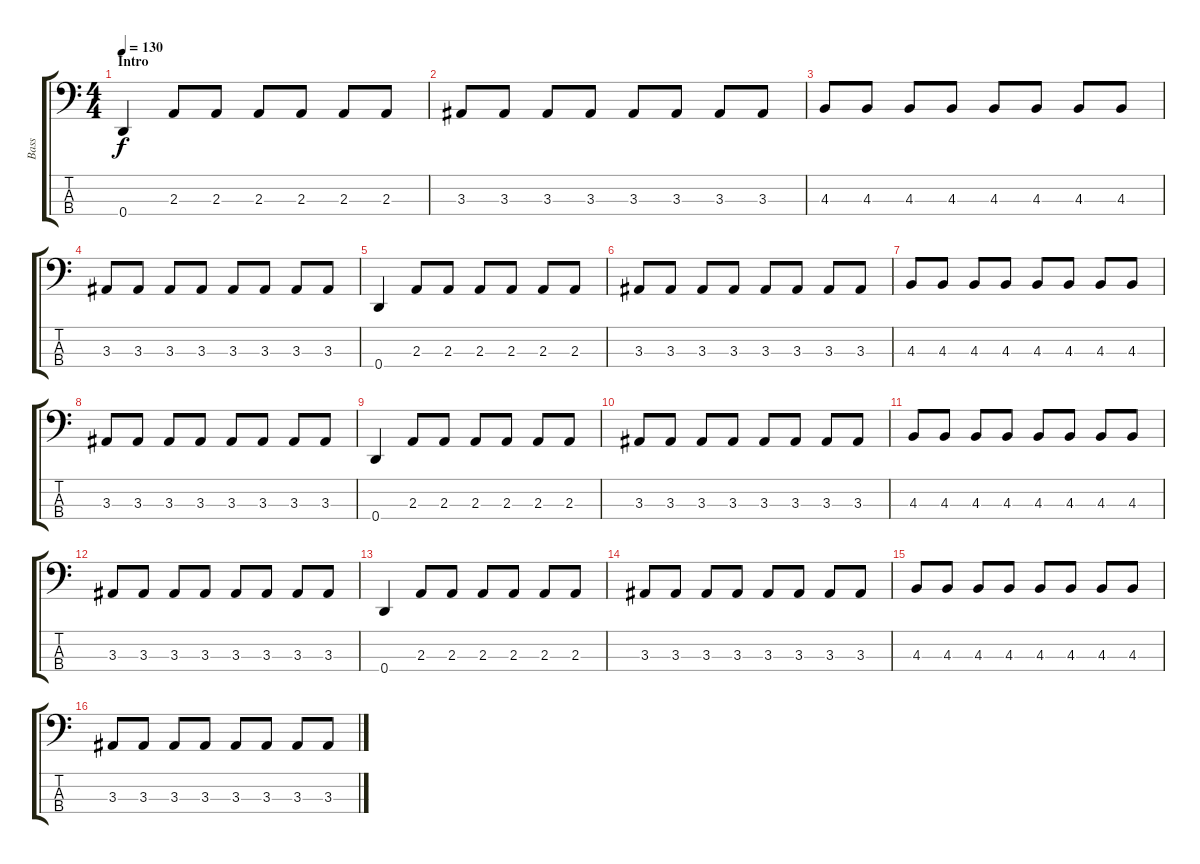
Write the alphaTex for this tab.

\track ("Bass" "Bass") {instrument electricbassfinger}
\staff {score tabs}
\tuning (G2 C2 G1 D1) {hide}
\ts (4 4)
\section ("" "Intro")
\tempo 130
\clef f4
\ks c
0.4.4{dy f instrument electricbassfinger} 2.3.8 2.3.8 2.3.8 2.3.8 2.3.8 2.3.8 |
3.3.8 3.3.8 3.3.8 3.3.8 3.3.8 3.3.8 3.3.8 3.3.8 |
4.3.8 4.3.8 4.3.8 4.3.8 4.3.8 4.3.8 4.3.8 4.3.8 |
3.3.8 3.3.8 3.3.8 3.3.8 3.3.8 3.3.8 3.3.8 3.3.8 |
0.4.4 2.3.8 2.3.8 2.3.8 2.3.8 2.3.8 2.3.8 |
3.3.8 3.3.8 3.3.8 3.3.8 3.3.8 3.3.8 3.3.8 3.3.8 |
4.3.8 4.3.8 4.3.8 4.3.8 4.3.8 4.3.8 4.3.8 4.3.8 |
3.3.8 3.3.8 3.3.8 3.3.8 3.3.8 3.3.8 3.3.8 3.3.8 |
0.4.4 2.3.8 2.3.8 2.3.8 2.3.8 2.3.8 2.3.8 |
3.3.8 3.3.8 3.3.8 3.3.8 3.3.8 3.3.8 3.3.8 3.3.8 |
4.3.8 4.3.8 4.3.8 4.3.8 4.3.8 4.3.8 4.3.8 4.3.8 |
3.3.8 3.3.8 3.3.8 3.3.8 3.3.8 3.3.8 3.3.8 3.3.8 |
0.4.4 2.3.8 2.3.8 2.3.8 2.3.8 2.3.8 2.3.8 |
3.3.8 3.3.8 3.3.8 3.3.8 3.3.8 3.3.8 3.3.8 3.3.8 |
4.3.8 4.3.8 4.3.8 4.3.8 4.3.8 4.3.8 4.3.8 4.3.8 |
3.3.8 3.3.8 3.3.8 3.3.8 3.3.8 3.3.8 3.3.8 3.3.8
